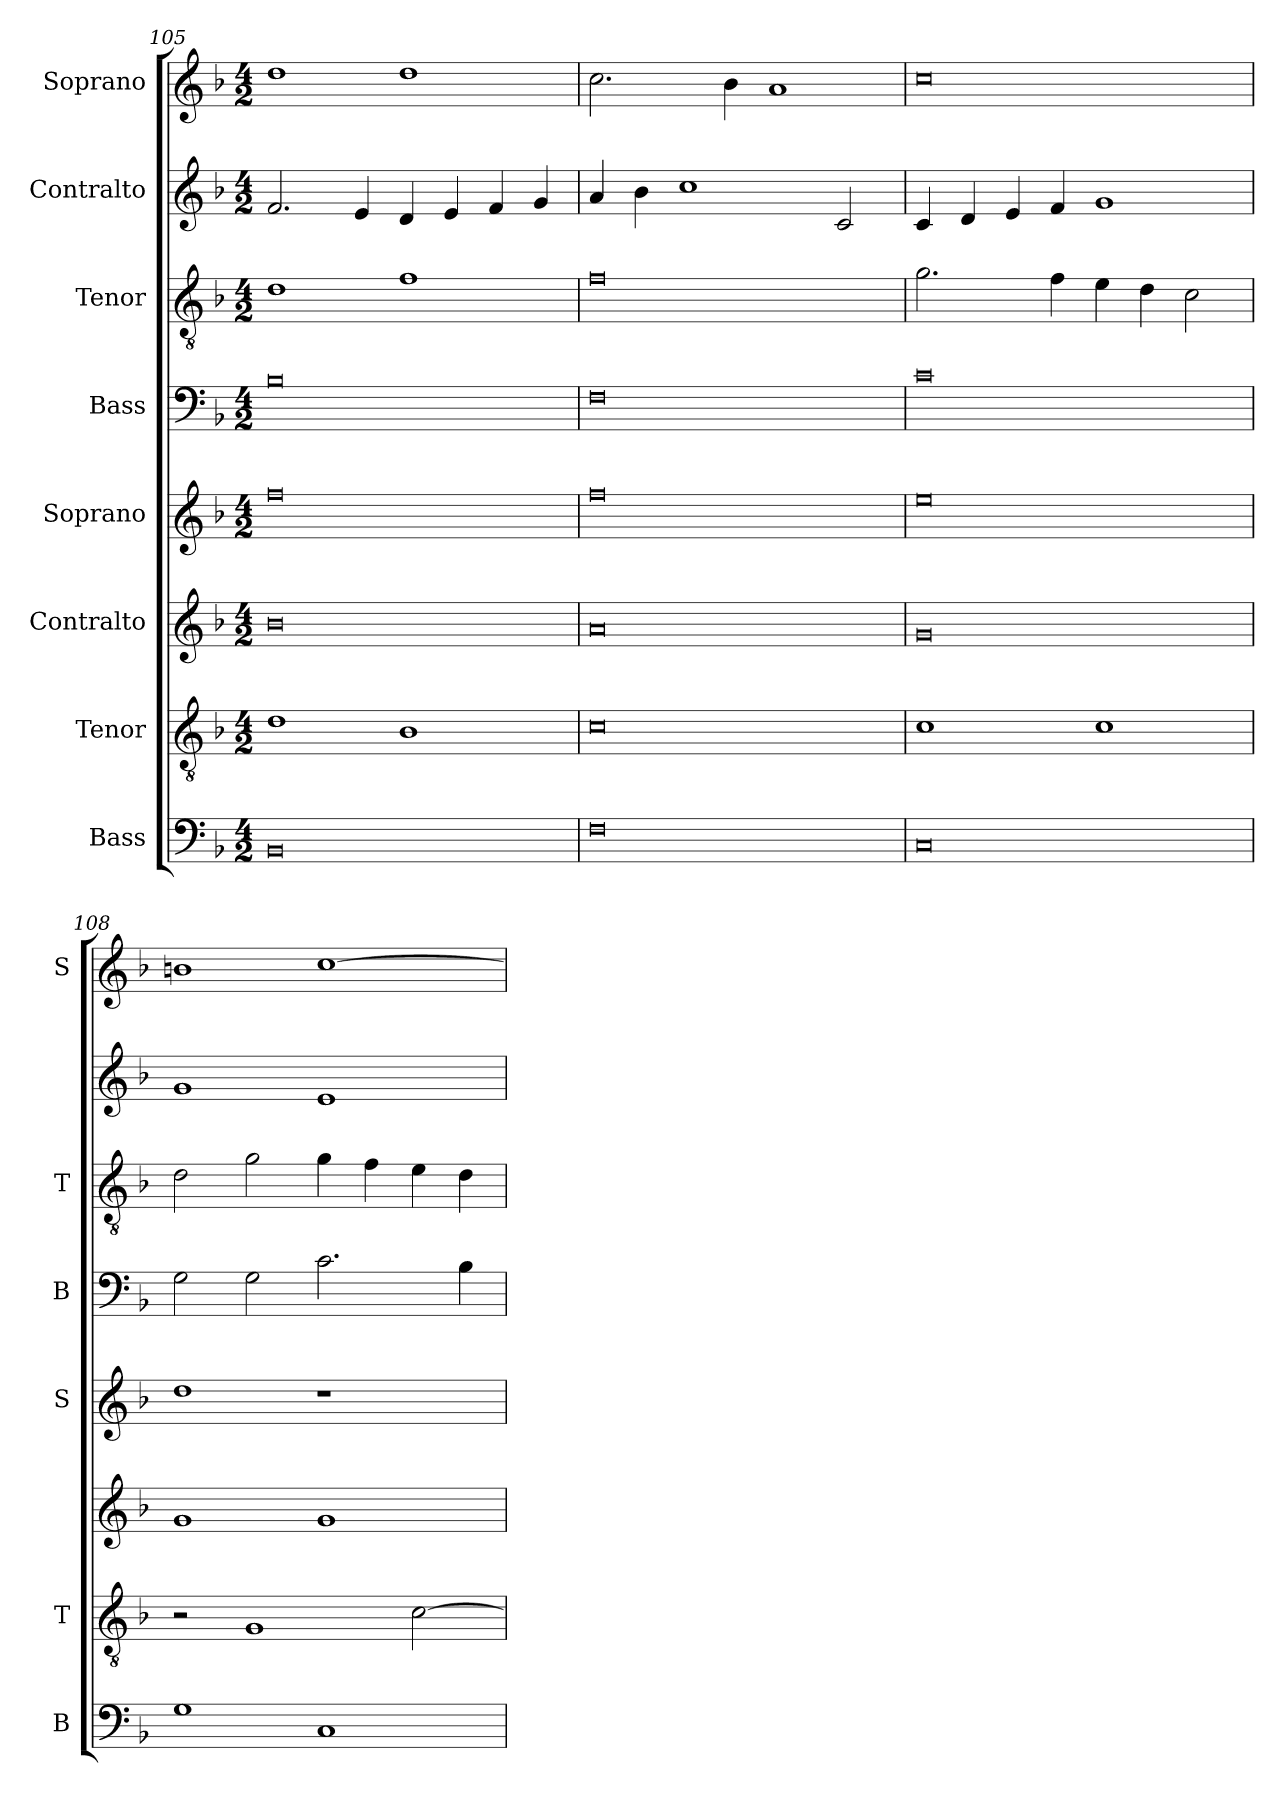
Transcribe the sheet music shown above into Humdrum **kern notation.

**kern	**kern	**kern	**kern	**kern	**kern	**kern	**kern
*part8	*part7	*part6	*part5	*part4	*part3	*part2	*part1
*staff8	*staff7	*staff6	*staff5	*staff4	*staff3	*staff2	*staff1
*I"Bass	*I"Tenor	*I"Contralto	*I"Soprano	*I"Bass	*I"Tenor	*I"Contralto	*I"Soprano
*I'B	*I'T	*	*I'S	*I'B	*I'T	*	*I'S
*clefF4	*clefGv2	*clefG2	*clefG2	*clefF4	*clefGv2	*clefG2	*clefG2
*k[b-]	*k[b-]	*k[b-]	*k[b-]	*k[b-]	*k[b-]	*k[b-]	*k[b-]
*G:dor	*G:dor	*G:dor	*G:dor	*G:dor	*G:dor	*G:dor	*G:dor
*M4/2	*M4/2	*M4/2	*M4/2	*M4/2	*M4/2	*M4/2	*M4/2
=105	=105	=105	=105	=105	=105	=105	=105
0BB-	1d	0b-	0ff	0B-	1d	2.f	1dd
.	.	.	.	.	.	4e	.
.	1B-	.	.	.	1f	4d	1dd
.	.	.	.	.	.	4e	.
.	.	.	.	.	.	4f	.
.	.	.	.	.	.	4g	.
=106	=106	=106	=106	=106	=106	=106	=106
0F	0c	0a	0ff	0F	0f	4a	2.cc
.	.	.	.	.	.	4b-	.
.	.	.	.	.	.	1cc	.
.	.	.	.	.	.	.	4b-
.	.	.	.	.	.	.	1a
.	.	.	.	.	.	2c	.
=107	=107	=107	=107	=107	=107	=107	=107
0C	1c	0g	0ee	0c	2.g	4c	0cc
.	.	.	.	.	.	4d	.
.	.	.	.	.	.	4e	.
.	.	.	.	.	4f	4f	.
.	1c	.	.	.	4e	1g	.
.	.	.	.	.	4d	.	.
.	.	.	.	.	2c	.	.
=108	=108	=108	=108	=108	=108	=108	=108
1G	2r	1g	1dd	2G	2d	1g	1bn
.	1G	.	.	2G	2g	.	.
1C	.	1g	1r	2.c	4g	1e	[1cc
.	.	.	.	.	4f	.	.
.	[2c	.	.	.	4e	.	.
.	.	.	.	4B-	4d	.	.
=	=	=	=	=	=	=	=
*-	*-	*-	*-	*-	*-	*-	*-
